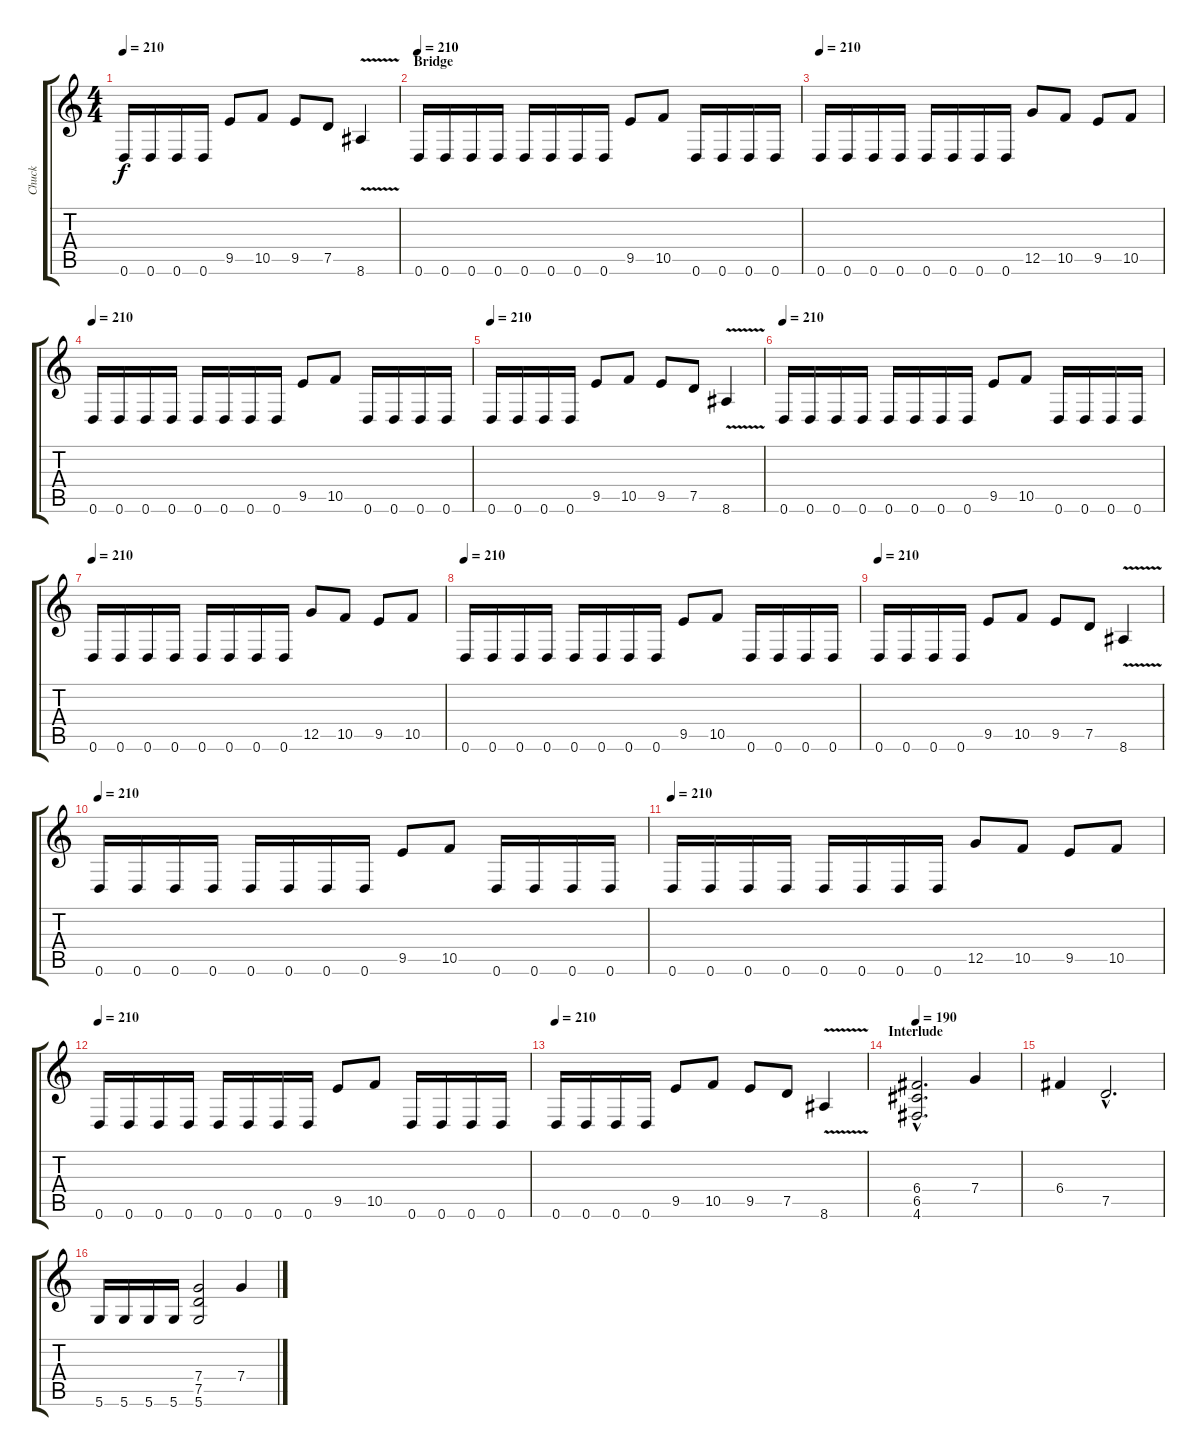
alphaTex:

\track ("Chuck" "Chuck") {instrument distortionguitar}
\staff {score tabs}
\tuning (D4 A3 F3 C3 G2 D2) {hide}
\ts (4 4)
\tempo 210
\clef g2
\ks c
0.6.16{dy f} 0.6.16 0.6.16 0.6.16 9.5.8 10.5.8 9.5.8 7.5.8 8.6{v}.4 |
\section ("" "Bridge")
\tempo 210
0.6.16 0.6.16 0.6.16 0.6.16 0.6.16 0.6.16 0.6.16 0.6.16 9.5.8 10.5.8 0.6.16 0.6.16 0.6.16 0.6.16 |
\tempo 210
0.6.16 0.6.16 0.6.16 0.6.16 0.6.16 0.6.16 0.6.16 0.6.16 12.5.8 10.5.8 9.5.8 10.5.8 |
\tempo 210
0.6.16 0.6.16 0.6.16 0.6.16 0.6.16 0.6.16 0.6.16 0.6.16 9.5.8 10.5.8 0.6.16 0.6.16 0.6.16 0.6.16 |
\tempo 210
0.6.16 0.6.16 0.6.16 0.6.16 9.5.8 10.5.8 9.5.8 7.5.8 8.6{v}.4 |
\tempo 210
0.6.16 0.6.16 0.6.16 0.6.16 0.6.16 0.6.16 0.6.16 0.6.16 9.5.8 10.5.8 0.6.16 0.6.16 0.6.16 0.6.16 |
\tempo 210
0.6.16 0.6.16 0.6.16 0.6.16 0.6.16 0.6.16 0.6.16 0.6.16 12.5.8 10.5.8 9.5.8 10.5.8 |
\tempo 210
0.6.16 0.6.16 0.6.16 0.6.16 0.6.16 0.6.16 0.6.16 0.6.16 9.5.8 10.5.8 0.6.16 0.6.16 0.6.16 0.6.16 |
\tempo 210
0.6.16 0.6.16 0.6.16 0.6.16 9.5.8 10.5.8 9.5.8 7.5.8 8.6{v}.4 |
\tempo 210
0.6.16 0.6.16 0.6.16 0.6.16 0.6.16 0.6.16 0.6.16 0.6.16 9.5.8 10.5.8 0.6.16 0.6.16 0.6.16 0.6.16 |
\tempo 210
0.6.16 0.6.16 0.6.16 0.6.16 0.6.16 0.6.16 0.6.16 0.6.16 12.5.8 10.5.8 9.5.8 10.5.8 |
\tempo 210
0.6.16 0.6.16 0.6.16 0.6.16 0.6.16 0.6.16 0.6.16 0.6.16 9.5.8 10.5.8 0.6.16 0.6.16 0.6.16 0.6.16 |
\tempo 210
0.6.16 0.6.16 0.6.16 0.6.16 9.5.8 10.5.8 9.5.8 7.5.8 8.6{v}.4 |
\section ("" "Interlude")
\tempo 190
(6.4{hac} 6.5{hac} 4.6{hac}).2{d} 7.4.4 |
6.4.4 7.5{hac}.2{d} |
5.6.16 5.6.16 5.6.16 5.6.16 (7.4 7.5 5.6).2 7.4.4
